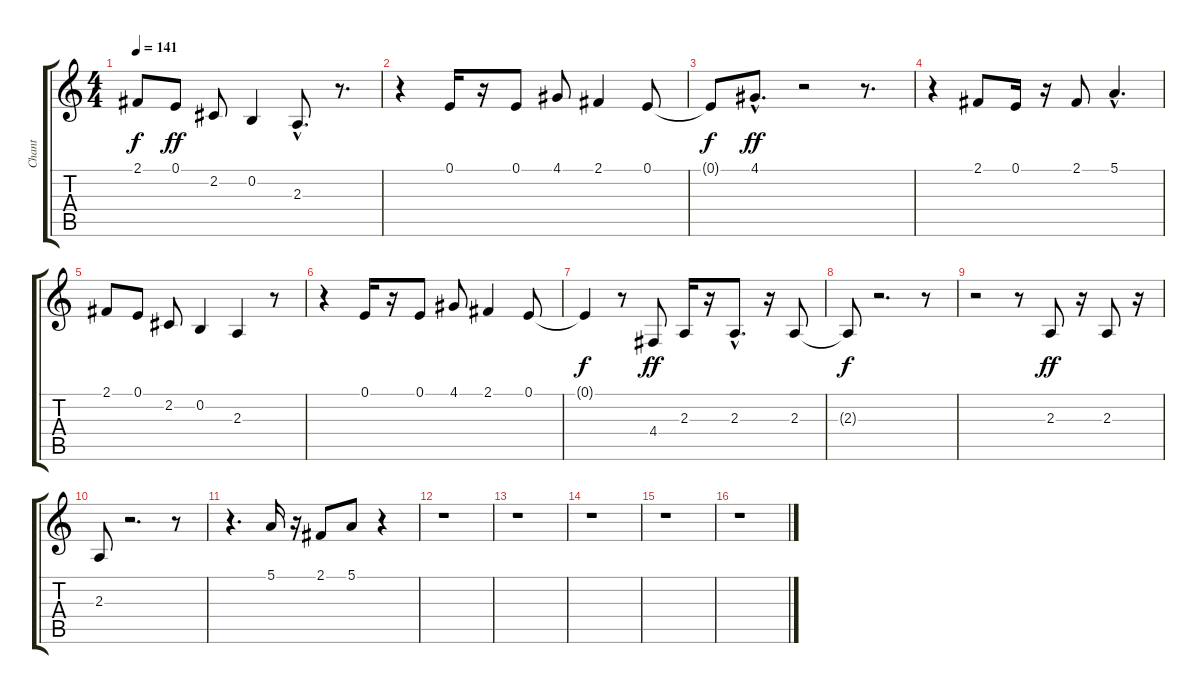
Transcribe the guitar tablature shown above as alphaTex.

\track ("Chant" "Chant") {instrument tenorsax}
\staff {score tabs}
\tuning (E4 B3 G3 D3 A2 E2) {hide}
\ts (4 4)
\tempo 141
\clef g2
\ks c
2.1{t}.8{dy f} 0.1.8{dy ff} 2.2.8 0.2.4 2.3{hac}.8{d} r.8{d} |
r.4 0.1.16 r.16 0.1.8 4.1.8 2.1.4 0.1.8 |
0.1{t}.8{dy f} 4.1{hac}.8{d dy ff} r.2 r.8{d} |
r.4 2.1.8 0.1.16 r.16 2.1.8 5.1{hac}.4{d} |
2.1.8 0.1.8 2.2.8 0.2.4 2.3.4 r.8 |
r.4 0.1.16 r.16 0.1.8 4.1.8 2.1.4 0.1.8 |
0.1{t}.4{dy f} r.8 4.4.8{dy ff} 2.3.16 r.16 2.3{hac}.8{d} r.16 2.3.8 |
2.3{t}.8{dy f} r.2{d} r.8 |
r.2 r.8 2.3.8{dy ff} r.16 2.3.8 r.16 |
2.3.8 r.2{d} r.8 |
r.4{d} 5.1.16 r.16 2.1.8 5.1.8 r.4 |
r.1 |
r.1 |
r.1 |
r.1 |
r.1
